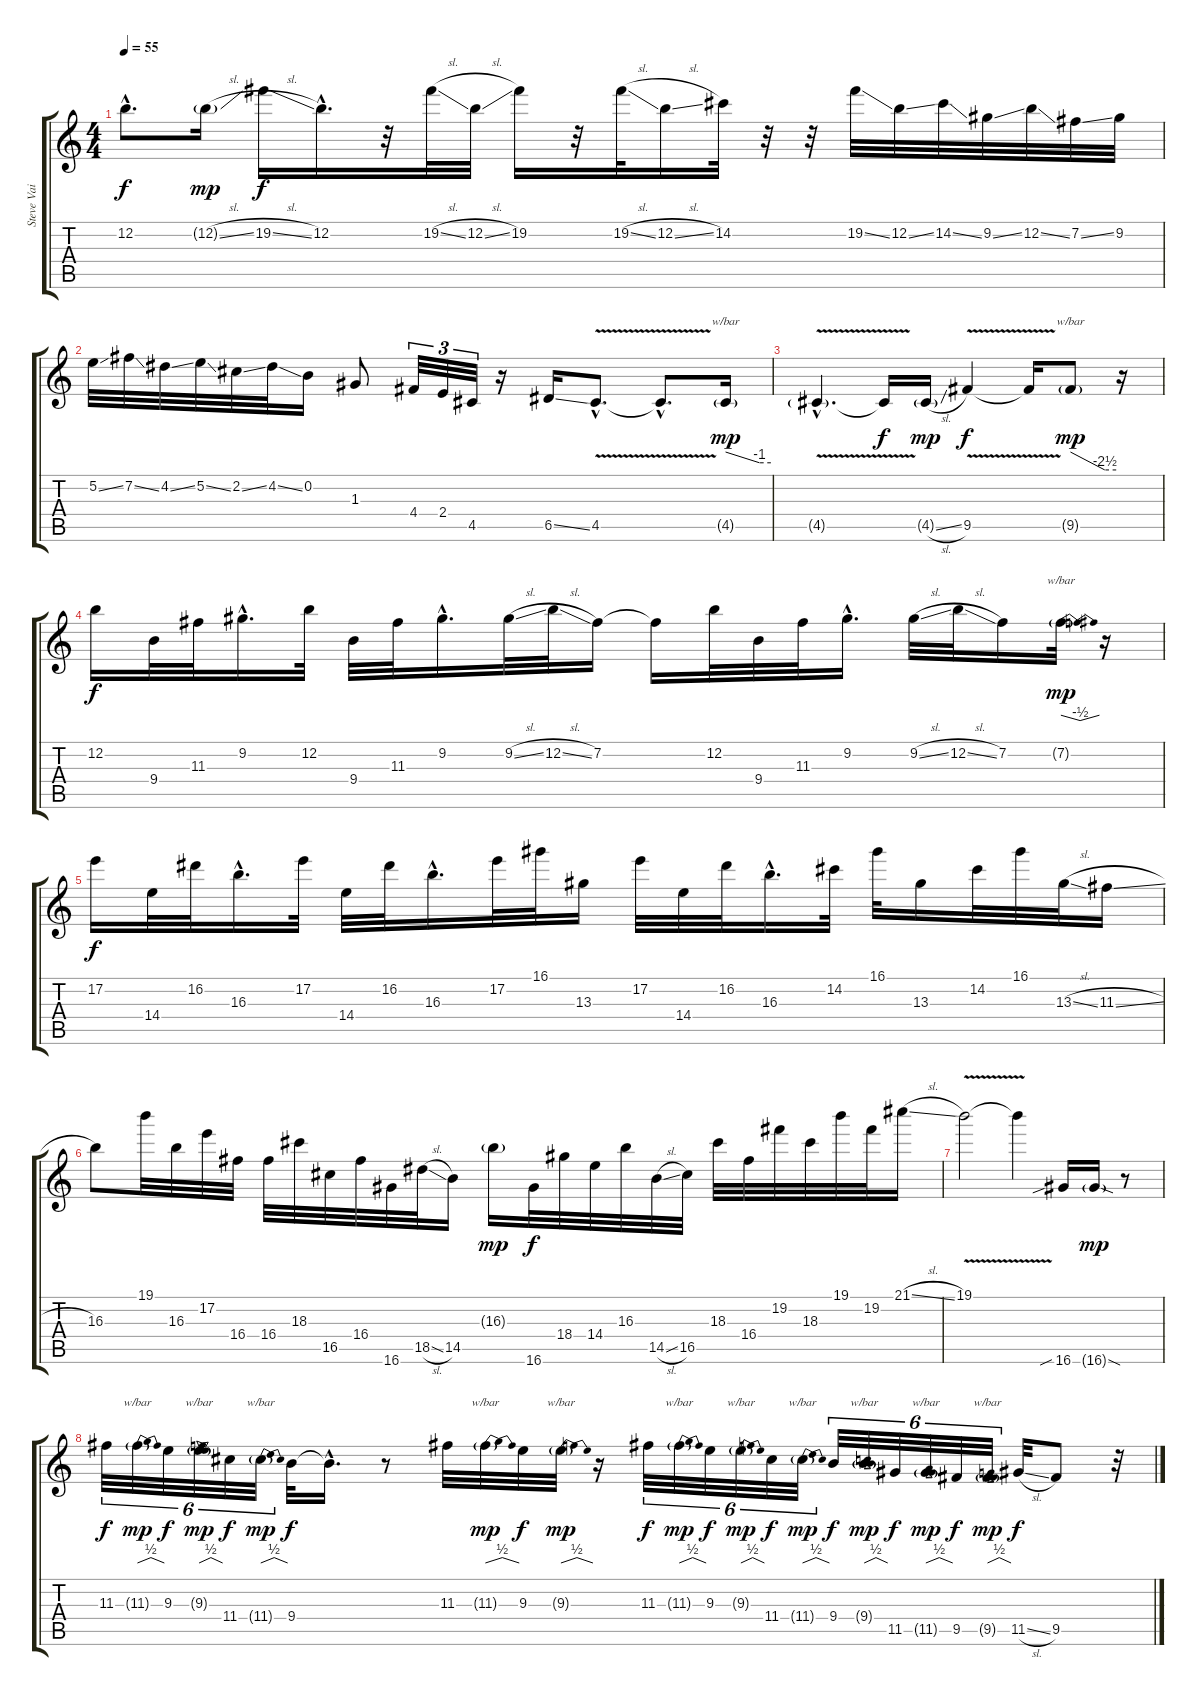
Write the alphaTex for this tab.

\track ("Steve Vai" "Steve Vai") {instrument distortionguitar}
\staff {score tabs}
\tuning (E4 B3 G3 D3 A2 E2) {hide}
\ts (4 4)
\tempo 55
\clef g2
\ks c
12.2{hac}.8{d dy f} 12.2{sl g}.16{dy mp} 19.2{sl}.16{dy f} 12.2{hac}.16{d} r.32 19.2{sl}.32 12.2{sl}.32 19.2.16 r.32 19.2{sl}.32 12.2{sl}.16 14.2.32 r.32 r.32 19.2{ss}.32 12.2{ss}.32 14.2{ss}.32 9.2{ss}.32 12.2{ss}.32 7.2{ss}.32 9.2.32 |
5.2{ss}.32 7.2{ss}.32 4.2{ss}.32 5.2{ss}.32 2.2{ss}.32 4.2{ss}.32 0.2.16 1.3.8 4.4.32{tu (3 2)} 2.4.32{tu (3 2)} 4.5.32{tu (3 2)} r.16 6.5{ss}.16 4.5{v hac}.8{d} 4.5{hac t}.8{d} 4.5{g}.16{tbe (custom default 0 0 45 -4 60 -4) dy mp} |
4.5{v g hac}.4{d} 4.5{t}.16{dy f} 4.5{sl g}.16{dy mp} 9.5{v}.4{dy f} 9.5{t}.16 9.5{g}.8{tbe (custom default 0 0 45 -10 60 -10) dy mp} r.16 |
12.2.16{dy f} 9.4.32 11.3.32 9.2{hac}.16{d} 12.2.32 9.4.32 11.3.32 9.2{hac}.16{d} 9.2{sl}.32 12.2{sl}.32 7.2.16 7.2{t}.16 12.2.32 9.4.32 11.3.32 9.2{hac}.16{d} 9.2{sl}.32 12.2{sl}.32 7.2.16 7.2{g}.32{tbe (dip default 0 0 30 -2 60 0) dy mp} r.16 |
17.2.16{dy f} 14.4.32 16.2.32 16.3{hac}.16{d} 17.2.32 14.4.32 16.2.32 16.3{hac}.16{d} 17.2.32 16.1.32 13.3.16 17.2.32 14.4.32 16.2.32 16.3{hac}.16{d} 14.2.32 16.1.32 13.3.16 14.2.32 16.1.32 13.3{sl}.32 11.3{sl}.16 |
16.3.8 19.1.32 16.3.32 17.2.32 16.4.32 16.4.32 18.3.32 16.5.32 16.4.32 16.6.32 18.5{sl}.32 14.5.16 16.3{g}.16{dy mp} 16.6.32{dy f} 18.4.32 14.4.32 16.3.32 14.5{sl}.32 16.5.32 18.3.32 16.4.32 19.2.32 18.3.32 19.1.32 19.2.32 21.1{sl}.16 |
19.1{v}.2 19.1{t}.4 16.6{sib}.16 16.6{sod g}.16{dy mp} r.8 |
11.3.32{tu (6 4) dy f} 11.3{g}.32{tu (6 4) tbe (dip default 0 0 30 2 60 0) dy mp} 9.3.32{tu (6 4) dy f} 9.3{g}.32{tu (6 4) tbe (dip default 0 0 30 2 60 0) dy mp} 11.4.32{tu (6 4) dy f} 11.4{g}.32{tu (6 4) tbe (dip default 0 0 30 2 60 0) dy mp} 9.4.32{dy f} 9.4{hac t}.16{d} r.8 11.3.32 11.3{g}.32{tbe (dip default 0 0 30 2 60 0) dy mp} 9.3.32{dy f} 9.3{g}.32{tbe (dip default 0 0 30 2 60 0) dy mp} r.16 11.3.32{tu (6 4) dy f} 11.3{g}.32{tu (6 4) tbe (dip default 0 0 30 2 60 0) dy mp} 9.3.32{tu (6 4) dy f} 9.3{g}.32{tu (6 4) tbe (dip default 0 0 30 2 60 0) dy mp} 11.4.32{tu (6 4) dy f} 11.4{g}.32{tu (6 4) tbe (dip default 0 0 30 2 60 0) dy mp} 9.4.32{tu (6 4) dy f} 9.4{g}.32{tu (6 4) tbe (dip default 0 0 30 2 60 0) dy mp} 11.5.32{tu (6 4) dy f} 11.5{g}.32{tu (6 4) tbe (dip default 0 0 30 2 60 0) dy mp} 9.5.32{tu (6 4) dy f} 9.5{g}.32{tu (6 4) tbe (dip default 0 0 30 2 60 0) dy mp} 11.5{sl}.32{dy f} 9.5.8 r.32
